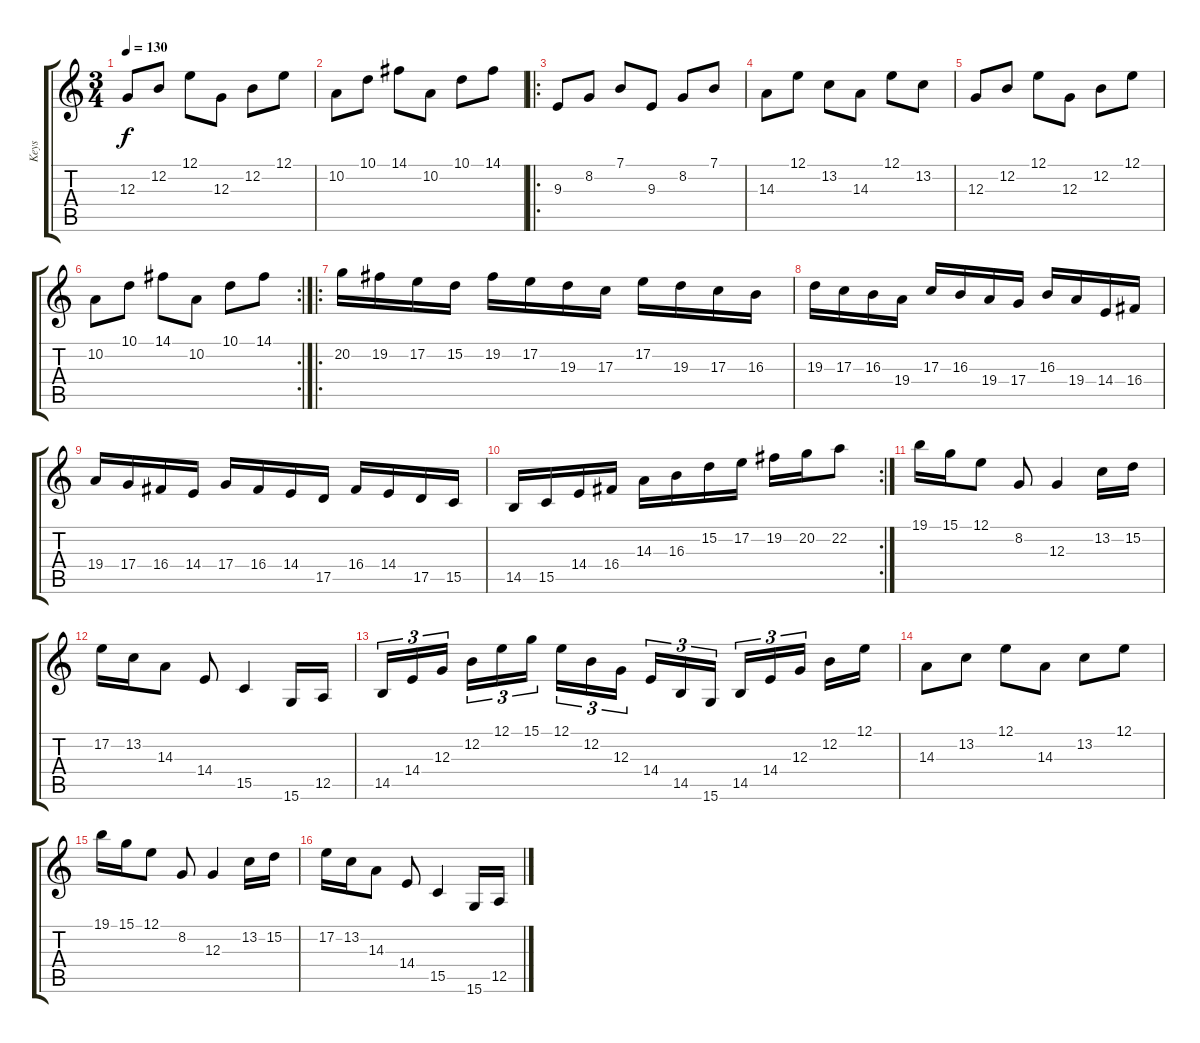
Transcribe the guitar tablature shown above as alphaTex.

\track ("Keys" "Keys") {instrument orchestrahit}
\staff {score tabs}
\tuning (E4 B3 G3 D3 A2 E2) {hide}
\ts (3 4)
\tempo 130
\clef g2
\ks c
12.3.8{dy f} 12.2.8 12.1.8 12.3.8 12.2.8 12.1.8 |
10.2.8 10.1.8 14.1.8 10.2.8 10.1.8 14.1.8 |
\ro
9.3.8{instrument acousticgrandpiano} 8.2.8 7.1.8 9.3.8 8.2.8 7.1.8 |
14.3.8 12.1.8 13.2.8 14.3.8 12.1.8 13.2.8 |
12.3.8 12.2.8 12.1.8 12.3.8 12.2.8 12.1.8 |
\rc 2
10.2.8 10.1.8 14.1.8 10.2.8 10.1.8 14.1.8 |
\ro
20.2.16 19.2.16 17.2.16 15.2.16 19.2.16 17.2.16 19.3.16 17.3.16 17.2.16 19.3.16 17.3.16 16.3.16 |
19.3.16 17.3.16 16.3.16 19.4.16 17.3.16 16.3.16 19.4.16 17.4.16 16.3.16 19.4.16 14.4.16 16.4.16 |
19.4.16 17.4.16 16.4.16 14.4.16 17.4.16 16.4.16 14.4.16 17.5.16 16.4.16 14.4.16 17.5.16 15.5.16 |
\rc 2
14.5.16 15.5.16 14.4.16 16.4.16 14.3.16 16.3.16 15.2.16 17.2.16 19.2.16 20.2.16 22.2.8 |
19.1.16{instrument acousticgrandpiano} 15.1.16 12.1.8 8.2.8 12.3.4 13.2.16 15.2.16 |
17.2.16 13.2.16 14.3.8 14.4.8 15.5.4 15.6.16 12.5.16 |
14.5.16{tu (3 2)} 14.4.16{tu (3 2)} 12.3.16{tu (3 2)} 12.2.16{tu (3 2)} 12.1.16{tu (3 2)} 15.1.16{tu (3 2)} 12.1.16{tu (3 2)} 12.2.16{tu (3 2)} 12.3.16{tu (3 2)} 14.4.16{tu (3 2)} 14.5.16{tu (3 2)} 15.6.16{tu (3 2)} 14.5.16{tu (3 2)} 14.4.16{tu (3 2)} 12.3.16{tu (3 2)} 12.2.16 12.1.16 |
14.3.8 13.2.8 12.1.8 14.3.8 13.2.8 12.1.8 |
19.1.16{instrument acousticgrandpiano} 15.1.16 12.1.8 8.2.8 12.3.4 13.2.16 15.2.16 |
17.2.16 13.2.16 14.3.8 14.4.8 15.5.4 15.6.16 12.5.16
